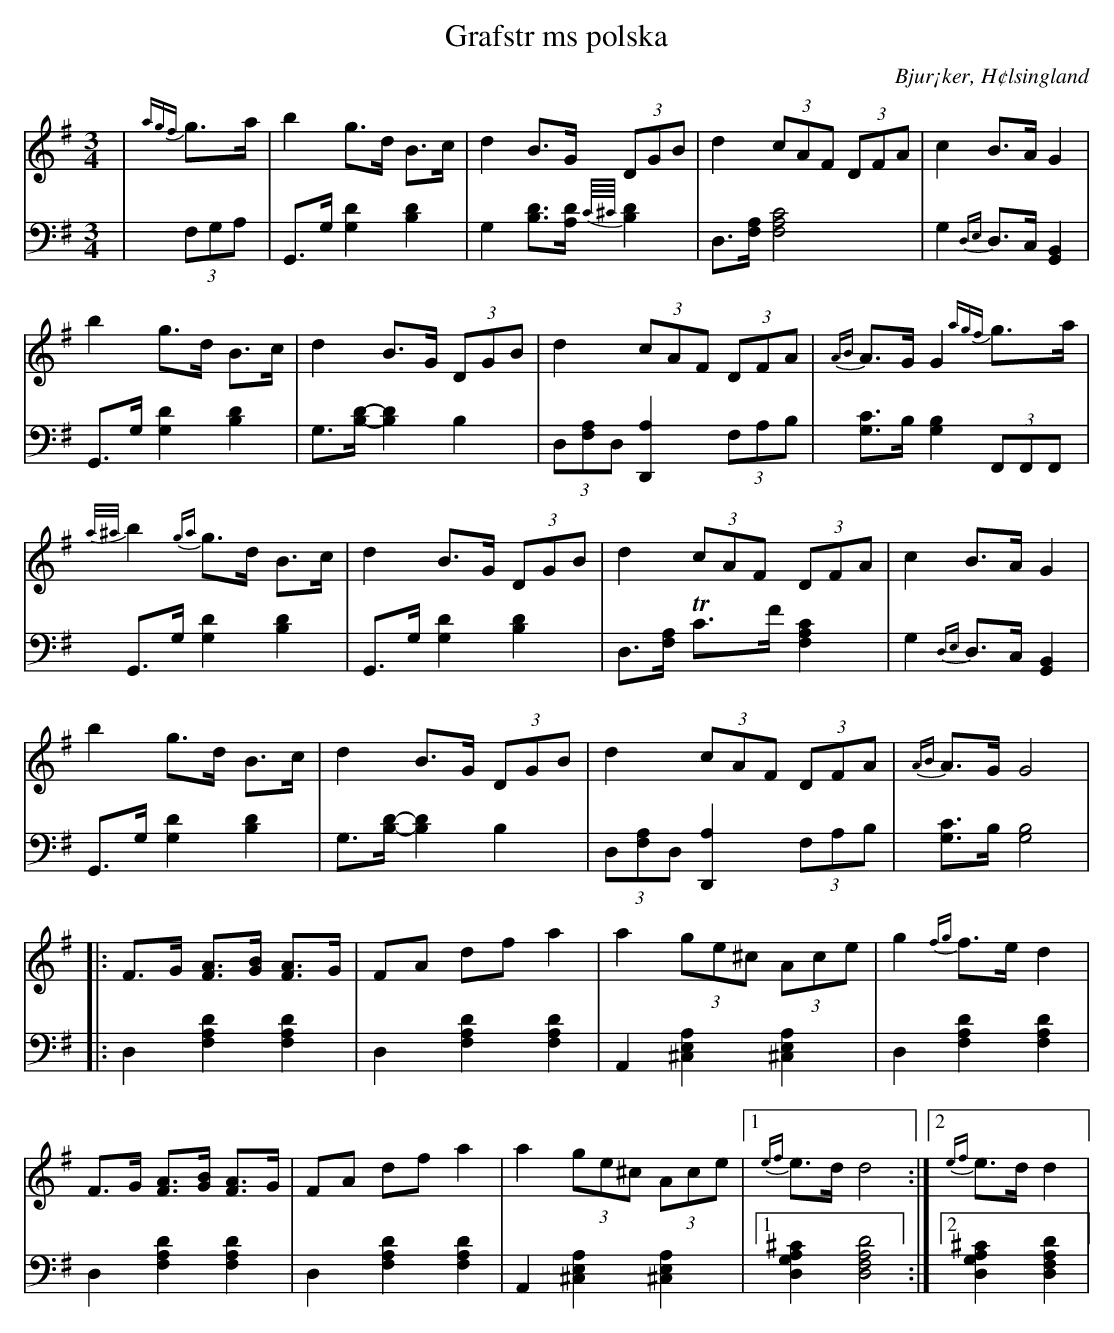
X:1
T: Grafstr ms polska
O: Bjur¡ker, H¢lsingland
M: 3/4
L: 1/8
K: G
V:1
V:2
V: 1
|{agf}g>a|b2 g>d B>c|d2 B>G (3DGB|d2 (3cAF (3DFA|c2 B>A G2|
b2 g>d B>c|d2 B>G (3DGB|d2 (3cAF (3DFA|{AB}A>G G2 {agf}g>a|
{a/^a/}b2 {ga}g>d B>c|d2 B>G (3DGB|d2 (3cAF (3DFA|c2 B>A G2|
b2 g>d B>c|d2 B>G (3DGB|d2 (3cAF (3DFA|{AB}A>G G4|
|:F>G [FA]>[GB] [FA]>G |FA df a2 |a2 (3ge^c (3Ace |g2 {fg}f>e d2 |
F>G [FA]>[GB] [FA]>G |FA df a2 |a2 (3ge^c (3Ace |1 {ef}e>d d4:|2 {ef}e>d d2|
V:2 clef=bass
|(3F,G,A, | G,,>G, [G,2D2] [B,2D2]|G,2 [B,D]>[A,D] {C//^C//}[B,D]2|D,>[F,A,] [F,4A,4C4]| G,2 {D,E,}D,>C, [G,,2B,,2]|
 G,,>G, [G,2D2] [B,2D2]|G,>[B,D]-[B,2D2] B,2|(3D,[F,A,]D, [D,,2A,2] (3F,A,B,| [G,C]>B, [G,2B,2](3F,,F,,F,,|
G,,>G, [G,2D2] [B,2D2]|G,,>G, [G,2D2] [B,2D2]|D,>[F,A,] TC>F [F,2A,2C2]| G,2 {D,E,}D,>C, [G,,2B,,2]|
 G,,>G, [G,2D2] [B,2D2]|G,>[B,D]-[B,2D2] B,2|(3D,[F,A,]D, [D,,2A,2] (3F,A,B,| [G,C]>B, [G,4B,4]|
|:D,2 [F,2A,2D2] [F,2A,2D2]|D,2 [F,2A,2D2] [F,2A,2D2]| A,,2 [^C,2E,2A,2] [^C,2E,2A,2]|D,2 [F,2A,2D2] [F,2A,2D2] |
D,2 [F,2A,2D2] [F,2A,2D2] | D,2 [F,2A,2D2] [F,2A,2D2] | A,,2 [^C,2E,2A,2] [^C,2E,2A,2]|1 [D,2G,2A,2^C2] [D,4F,4A,4D4]:|2 [D,2G,2A,2^C2] [D,2F,2A,2D2]|
